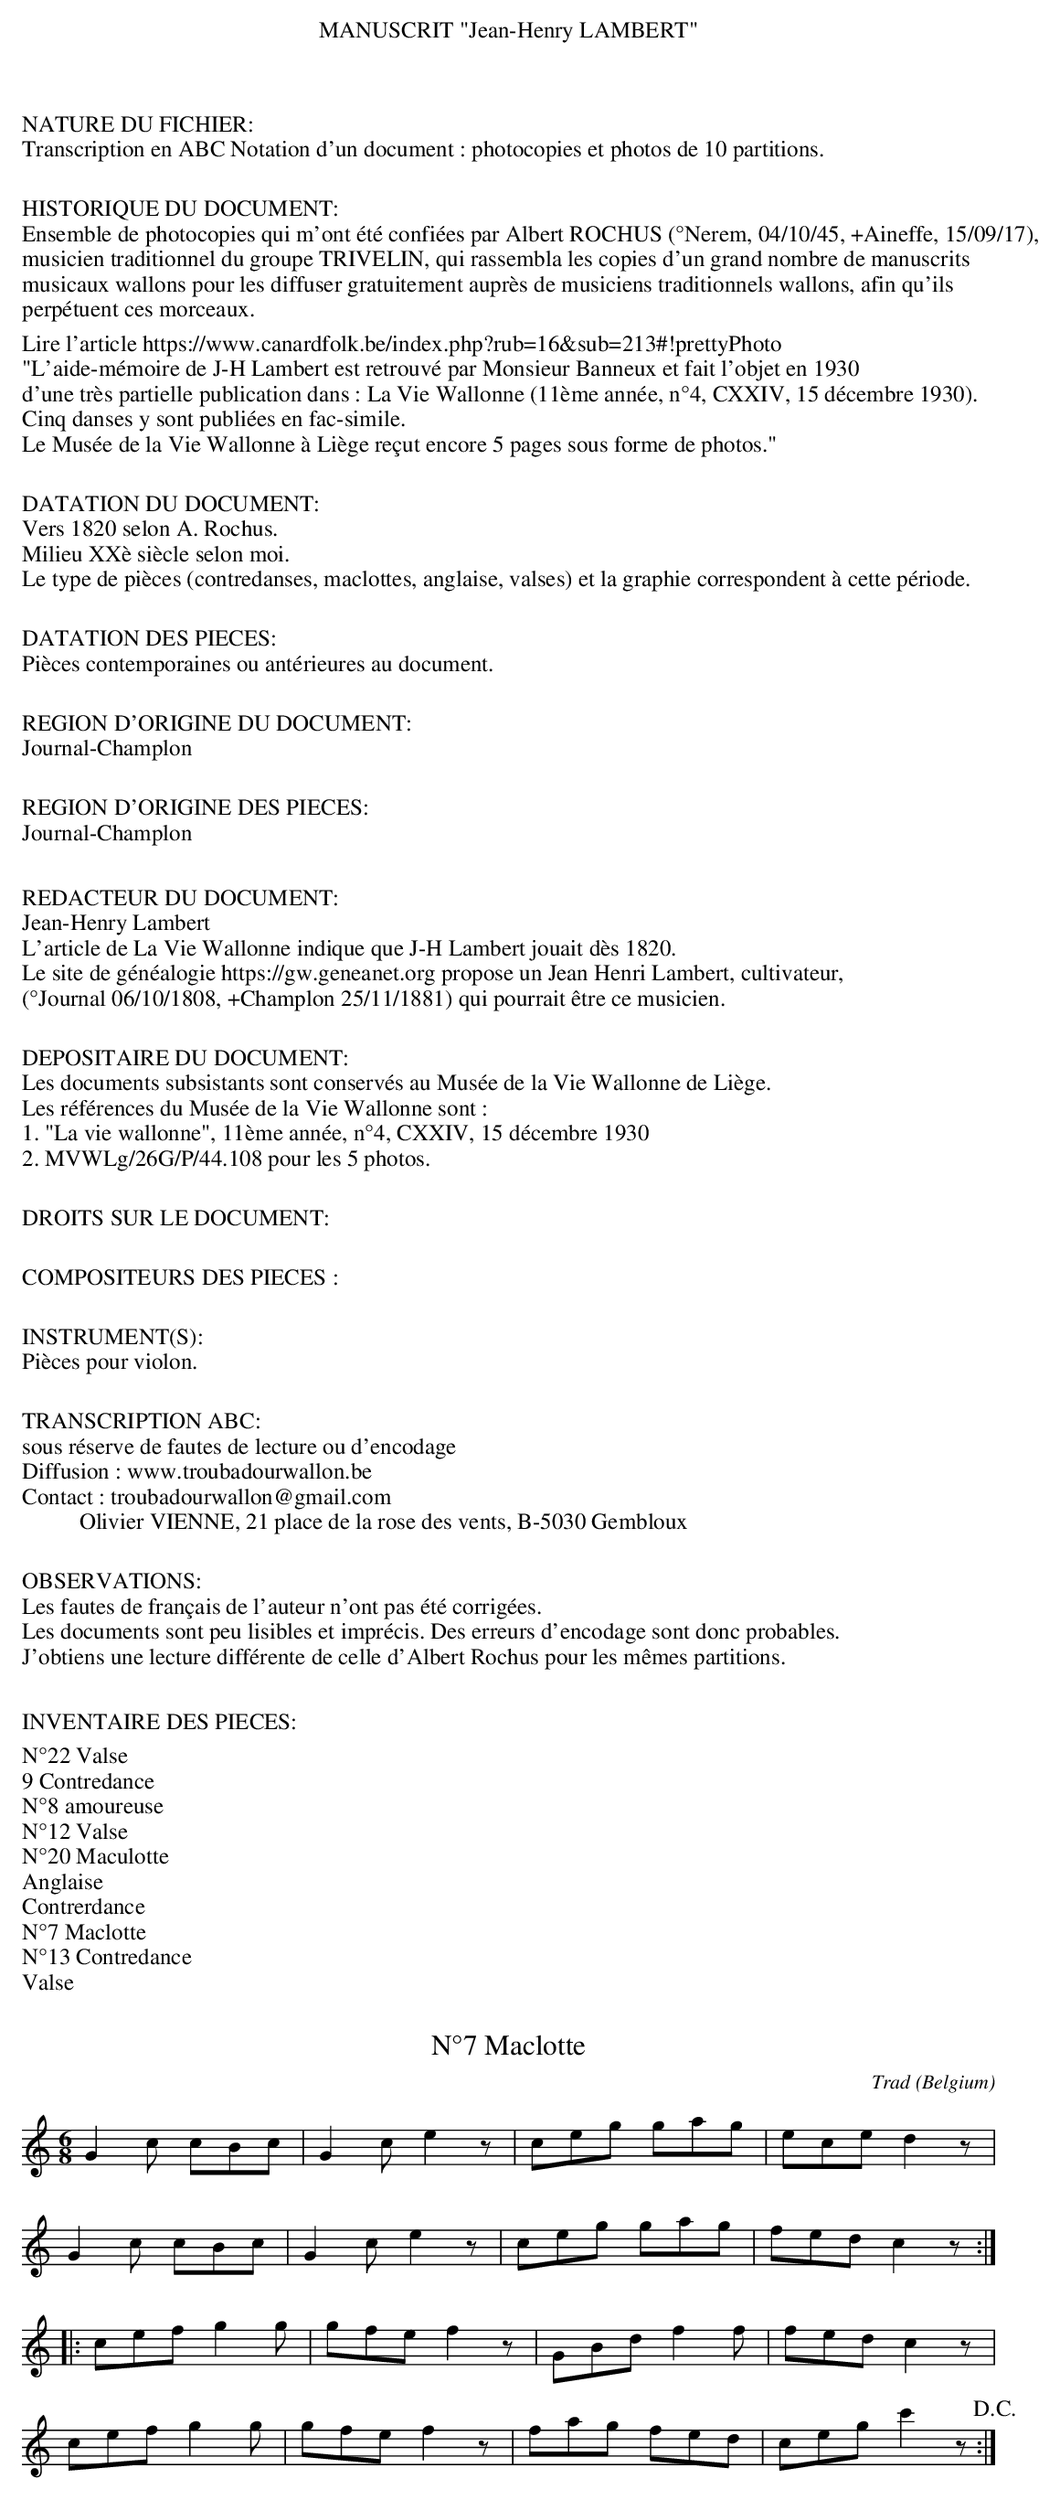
X:1
T:N°7 Maclotte
C:Trad
O:Belgium
M:6/8
L:1/8
K:Cmaj
G2c cBc|G2c e2z|ceg gag|ece d2z|
G2c cBc|G2c e2z|ceg gag|fed c2z:|
|:cef g2g|gfe f2z|GBd f2f|fed c2z|
cef g2g|gfe f2z|fag fed|ceg c'2z!D.C.!:|]
